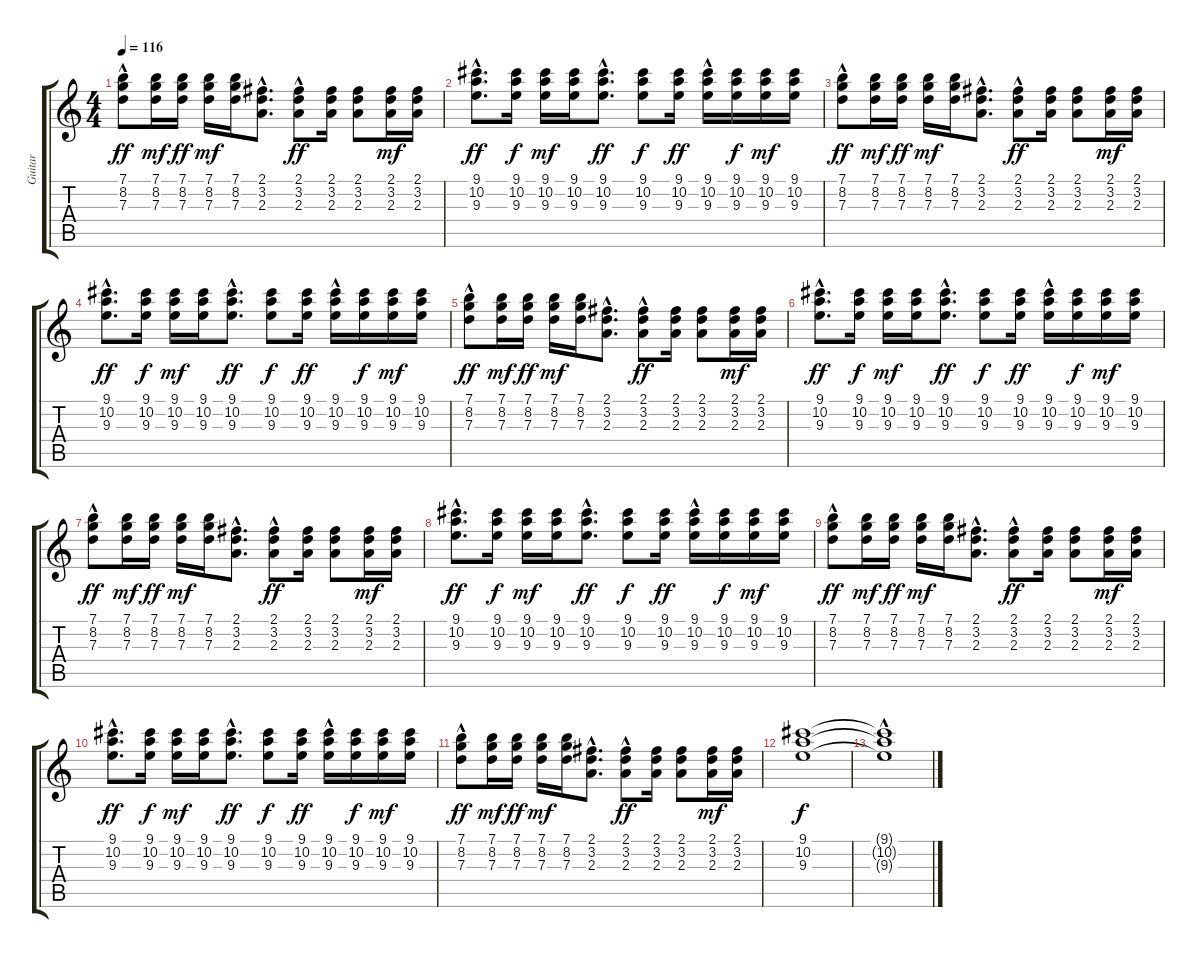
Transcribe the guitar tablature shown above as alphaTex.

\track ("Guitar" "Guitar") {instrument electricguitarclean}
\staff {score tabs}
\tuning (E4 B3 G3 D3 A2 E2) {hide}
\ts (4 4)
\tempo 116
\clef g2
\ks c
(7.1 8.2{hac} 7.3).8{dy ff} (7.1 8.2 7.3).16{dy mf} (7.1 8.2 7.3).16{dy ff} (7.1 8.2 7.3).16{dy mf} (7.1 8.2 7.3).16 (2.1 3.2{hac} 2.3{hac}).8{d} (2.1 3.2 2.3{hac}).8{dy ff} (2.1 3.2 2.3).16 (2.1 3.2 2.3).8 (2.1 3.2 2.3).16{dy mf} (2.1 3.2 2.3).16 |
(9.1{hac} 10.2{hac} 9.3).8{d dy ff} (9.1 10.2 9.3).16{dy f} (9.1 10.2 9.3).16{dy mf} (9.1 10.2 9.3).16 (9.1{hac} 10.2{hac} 9.3{hac}).8{d dy ff} (9.1 10.2 9.3).8{dy f} (9.1 10.2 9.3).16{dy ff} (9.1 10.2{hac} 9.3{hac}).16 (9.1 10.2 9.3).16{dy f} (9.1 10.2 9.3).16{dy mf} (9.1 10.2 9.3).16 |
(7.1 8.2{hac} 7.3).8{dy ff} (7.1 8.2 7.3).16{dy mf} (7.1 8.2 7.3).16{dy ff} (7.1 8.2 7.3).16{dy mf} (7.1 8.2 7.3).16 (2.1 3.2{hac} 2.3{hac}).8{d} (2.1 3.2 2.3{hac}).8{dy ff} (2.1 3.2 2.3).16 (2.1 3.2 2.3).8 (2.1 3.2 2.3).16{dy mf} (2.1 3.2 2.3).16 |
(9.1{hac} 10.2{hac} 9.3).8{d dy ff} (9.1 10.2 9.3).16{dy f} (9.1 10.2 9.3).16{dy mf} (9.1 10.2 9.3).16 (9.1{hac} 10.2{hac} 9.3{hac}).8{d dy ff} (9.1 10.2 9.3).8{dy f} (9.1 10.2 9.3).16{dy ff} (9.1 10.2{hac} 9.3{hac}).16 (9.1 10.2 9.3).16{dy f} (9.1 10.2 9.3).16{dy mf} (9.1 10.2 9.3).16 |
(7.1 8.2{hac} 7.3).8{dy ff} (7.1 8.2 7.3).16{dy mf} (7.1 8.2 7.3).16{dy ff} (7.1 8.2 7.3).16{dy mf} (7.1 8.2 7.3).16 (2.1 3.2{hac} 2.3{hac}).8{d} (2.1 3.2 2.3{hac}).8{dy ff} (2.1 3.2 2.3).16 (2.1 3.2 2.3).8 (2.1 3.2 2.3).16{dy mf} (2.1 3.2 2.3).16 |
(9.1{hac} 10.2{hac} 9.3).8{d dy ff} (9.1 10.2 9.3).16{dy f} (9.1 10.2 9.3).16{dy mf} (9.1 10.2 9.3).16 (9.1{hac} 10.2{hac} 9.3{hac}).8{d dy ff} (9.1 10.2 9.3).8{dy f} (9.1 10.2 9.3).16{dy ff} (9.1 10.2{hac} 9.3{hac}).16 (9.1 10.2 9.3).16{dy f} (9.1 10.2 9.3).16{dy mf} (9.1 10.2 9.3).16 |
(7.1 8.2{hac} 7.3).8{dy ff} (7.1 8.2 7.3).16{dy mf} (7.1 8.2 7.3).16{dy ff} (7.1 8.2 7.3).16{dy mf} (7.1 8.2 7.3).16 (2.1 3.2{hac} 2.3{hac}).8{d} (2.1 3.2 2.3{hac}).8{dy ff} (2.1 3.2 2.3).16 (2.1 3.2 2.3).8 (2.1 3.2 2.3).16{dy mf} (2.1 3.2 2.3).16 |
(9.1{hac} 10.2{hac} 9.3).8{d dy ff} (9.1 10.2 9.3).16{dy f} (9.1 10.2 9.3).16{dy mf} (9.1 10.2 9.3).16 (9.1{hac} 10.2{hac} 9.3{hac}).8{d dy ff} (9.1 10.2 9.3).8{dy f} (9.1 10.2 9.3).16{dy ff} (9.1 10.2{hac} 9.3{hac}).16 (9.1 10.2 9.3).16{dy f} (9.1 10.2 9.3).16{dy mf} (9.1 10.2 9.3).16 |
(7.1 8.2{hac} 7.3).8{dy ff} (7.1 8.2 7.3).16{dy mf} (7.1 8.2 7.3).16{dy ff} (7.1 8.2 7.3).16{dy mf} (7.1 8.2 7.3).16 (2.1 3.2{hac} 2.3{hac}).8{d} (2.1 3.2 2.3{hac}).8{dy ff} (2.1 3.2 2.3).16 (2.1 3.2 2.3).8 (2.1 3.2 2.3).16{dy mf} (2.1 3.2 2.3).16 |
(9.1{hac} 10.2{hac} 9.3).8{d dy ff} (9.1 10.2 9.3).16{dy f} (9.1 10.2 9.3).16{dy mf} (9.1 10.2 9.3).16 (9.1{hac} 10.2{hac} 9.3{hac}).8{d dy ff} (9.1 10.2 9.3).8{dy f} (9.1 10.2 9.3).16{dy ff} (9.1 10.2{hac} 9.3{hac}).16 (9.1 10.2 9.3).16{dy f} (9.1 10.2 9.3).16{dy mf} (9.1 10.2 9.3).16 |
(7.1 8.2{hac} 7.3).8{dy ff} (7.1 8.2 7.3).16{dy mf} (7.1 8.2 7.3).16{dy ff} (7.1 8.2 7.3).16{dy mf} (7.1 8.2 7.3).16 (2.1 3.2{hac} 2.3{hac}).8{d} (2.1 3.2 2.3{hac}).8{dy ff} (2.1 3.2 2.3).16 (2.1 3.2 2.3).8 (2.1 3.2 2.3).16{dy mf} (2.1 3.2 2.3).16 |
(9.1 10.2 9.3).1{dy f} |
(9.1{t} 10.2{hac t} 9.3{t}).1
